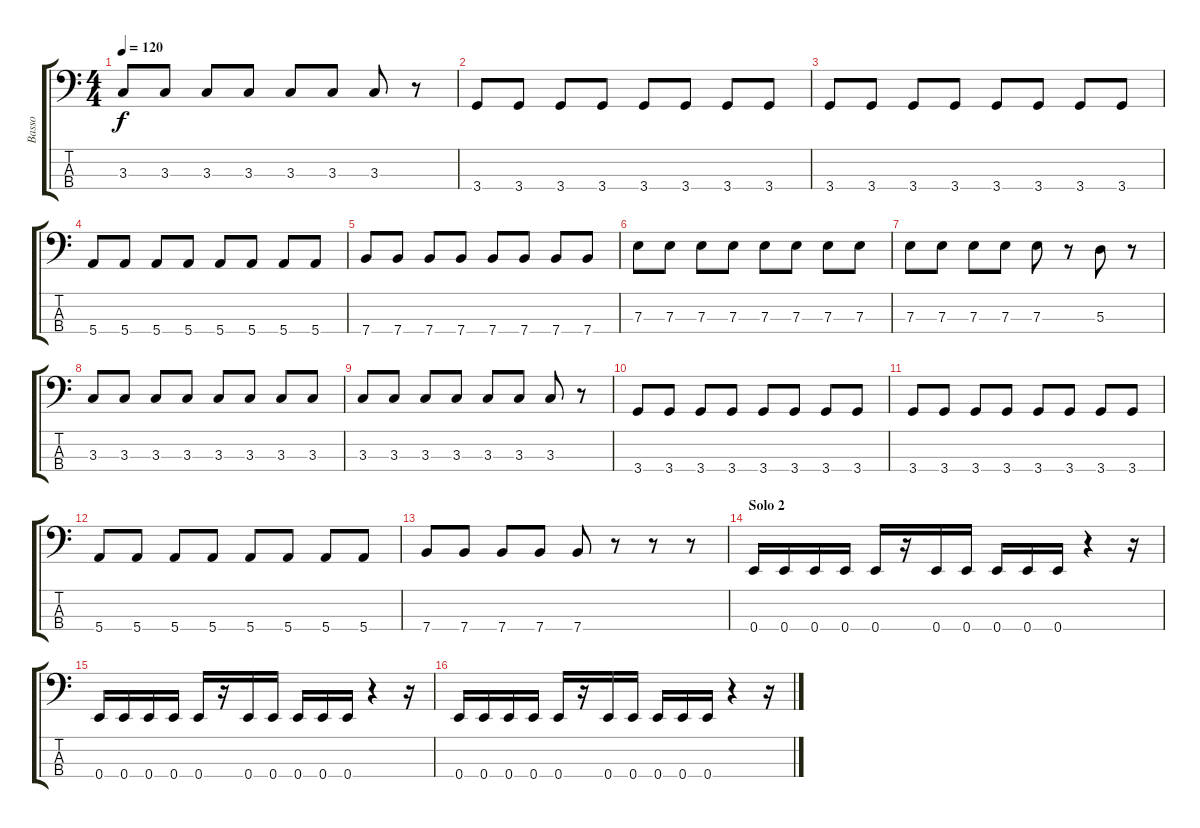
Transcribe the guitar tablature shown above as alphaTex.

\track ("Basso" "Basso") {instrument electricbassfinger}
\staff {score tabs}
\tuning (G2 D2 A1 E1) {hide}
\ts (4 4)
\tempo 120
\clef f4
\ks c
3.3.8{dy f} 3.3.8 3.3.8 3.3.8 3.3.8 3.3.8 3.3.8 r.8 |
3.4.8 3.4.8 3.4.8 3.4.8 3.4.8 3.4.8 3.4.8 3.4.8 |
3.4.8 3.4.8 3.4.8 3.4.8 3.4.8 3.4.8 3.4.8 3.4.8 |
5.4.8 5.4.8 5.4.8 5.4.8 5.4.8 5.4.8 5.4.8 5.4.8 |
7.4.8 7.4.8 7.4.8 7.4.8 7.4.8 7.4.8 7.4.8 7.4.8 |
7.3.8 7.3.8 7.3.8 7.3.8 7.3.8 7.3.8 7.3.8 7.3.8 |
7.3.8 7.3.8 7.3.8 7.3.8 7.3.8 r.8 5.3.8 r.8 |
3.3.8 3.3.8 3.3.8 3.3.8 3.3.8 3.3.8 3.3.8 3.3.8 |
3.3.8 3.3.8 3.3.8 3.3.8 3.3.8 3.3.8 3.3.8 r.8 |
3.4.8 3.4.8 3.4.8 3.4.8 3.4.8 3.4.8 3.4.8 3.4.8 |
3.4.8 3.4.8 3.4.8 3.4.8 3.4.8 3.4.8 3.4.8 3.4.8 |
5.4.8 5.4.8 5.4.8 5.4.8 5.4.8 5.4.8 5.4.8 5.4.8 |
7.4.8 7.4.8 7.4.8 7.4.8 7.4.8 r.8 r.8 r.8 |
\section ("" "Solo 2")
0.4.16 0.4.16 0.4.16 0.4.16 0.4.16 r.16 0.4.16 0.4.16 0.4.16 0.4.16 0.4.16 r.4 r.16 |
0.4.16 0.4.16 0.4.16 0.4.16 0.4.16 r.16 0.4.16 0.4.16 0.4.16 0.4.16 0.4.16 r.4 r.16 |
0.4.16 0.4.16 0.4.16 0.4.16 0.4.16 r.16 0.4.16 0.4.16 0.4.16 0.4.16 0.4.16 r.4 r.16
